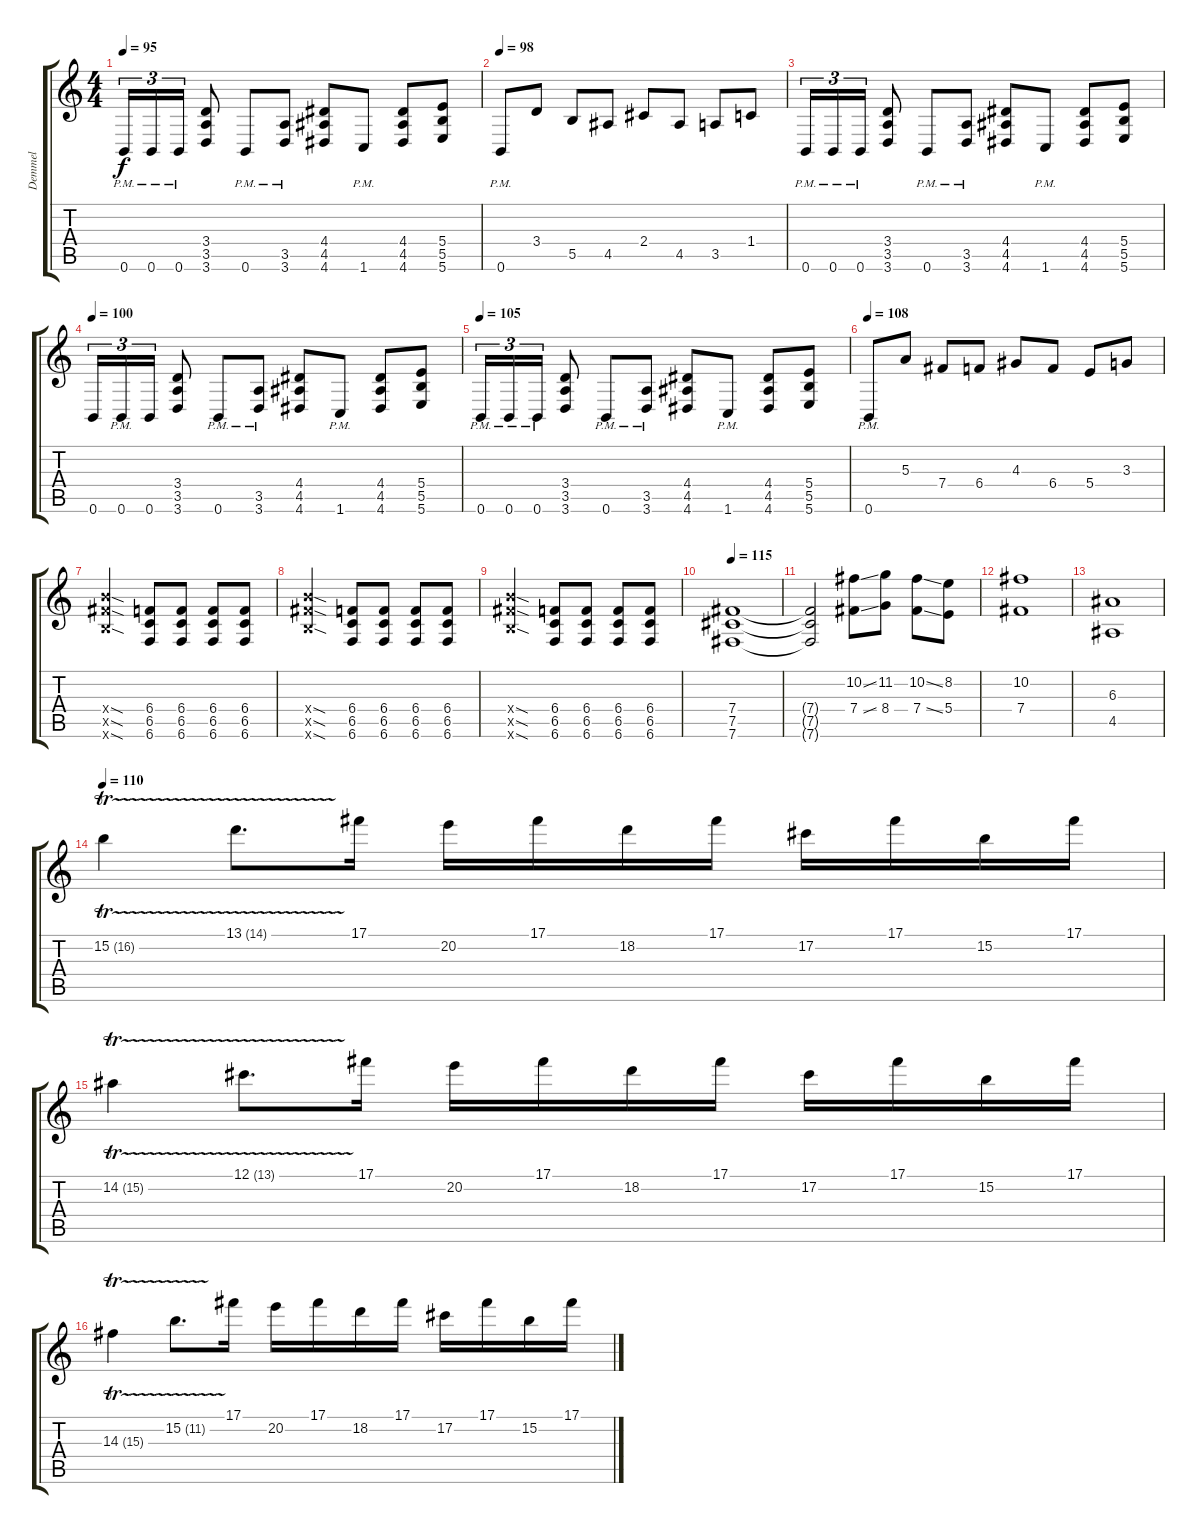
\track ("Demmel" "Demmel") {instrument distortionguitar}
\staff {score tabs}
\tuning (Db4 Ab3 E3 B2 Gb2 B1) {hide}
\ts (4 4)
\tempo 95
\clef g2
\ks c
0.6{pm}.16{tu (3 2) dy f} 0.6{pm}.16{tu (3 2)} 0.6{pm}.16{tu (3 2)} (3.4 3.5 3.6).8 0.6{pm}.8 (3.5{pm} 3.6{pm}).8 (4.4 4.5 4.6).8 1.6{pm}.8 (4.4 4.5 4.6).8 (5.4 5.5 5.6).8 |
\tempo 98
0.6{pm}.8 3.4.8 5.5.8 4.5.8 2.4.8 4.5.8 3.5.8 1.4.8 |
0.6{pm}.16{tu (3 2)} 0.6{pm}.16{tu (3 2)} 0.6{pm}.16{tu (3 2)} (3.4 3.5 3.6).8 0.6{pm}.8 (3.5{pm} 3.6{pm}).8 (4.4 4.5 4.6).8 1.6{pm}.8 (4.4 4.5 4.6).8 (5.4 5.5 5.6).8 |
\tempo 100
0.6.16{tu (3 2)} 0.6{pm}.16{tu (3 2)} 0.6.16{tu (3 2)} (3.4 3.5 3.6).8 0.6{pm}.8 (3.5{pm} 3.6{pm}).8 (4.4 4.5 4.6).8 1.6{pm}.8 (4.4 4.5 4.6).8 (5.4 5.5 5.6).8 |
\tempo 105
0.6{pm}.16{tu (3 2)} 0.6{pm}.16{tu (3 2)} 0.6{pm}.16{tu (3 2)} (3.4 3.5 3.6).8 0.6{pm}.8 (3.5{pm} 3.6{pm}).8 (4.4 4.5 4.6).8 1.6{pm}.8 (4.4 4.5 4.6).8 (5.4 5.5 5.6).8 |
\tempo 108
0.6{pm}.8 5.3.8 7.4.8 6.4.8 4.3.8 6.4.8 5.4.8 3.3.8 |
(12.4{sod x} 12.5{sod x} 12.6{sod x}).2 (6.4 6.5 6.6).8 (6.4 6.5 6.6).8 (6.4 6.5 6.6).8 (6.4 6.5 6.6).8 |
(12.4{sod x} 12.5{sod x} 12.6{sod x}).2 (6.4 6.5 6.6).8 (6.4 6.5 6.6).8 (6.4 6.5 6.6).8 (6.4 6.5 6.6).8 |
(12.4{sod x} 12.5{sod x} 12.6{sod x}).2 (6.4 6.5 6.6).8 (6.4 6.5 6.6).8 (6.4 6.5 6.6).8 (6.4 6.5 6.6).8 |
\tempo 115
(7.4 7.5 7.6).1 |
(7.4{t} 7.5{t} 7.6{t}).2 (10.2{ss} 7.4{ss}).8 (11.2 8.4).8 (10.2{ss} 7.4{ss}).8 (8.2 5.4).8 |
(10.2 7.4).1 |
(6.3 4.5).1 |
\tempo 110
15.2{tr (16 32)}.4 13.1{tr (14 32)}.8{d} 17.1.16 20.2.16 17.1.16 18.2.16 17.1.16 17.2.16 17.1.16 15.2.16 17.1.16 |
14.2{tr (15 32)}.4 12.1{tr (13 32)}.8{d} 17.1.16 20.2.16 17.1.16 18.2.16 17.1.16 17.2.16 17.1.16 15.2.16 17.1.16 |
14.3{tr (15 32)}.4 15.2{tr (11 32)}.8{d} 17.1.16 20.2.16 17.1.16 18.2.16 17.1.16 17.2.16 17.1.16 15.2.16 17.1.16
